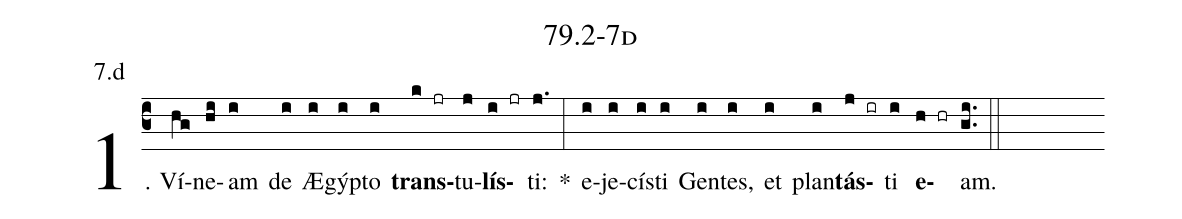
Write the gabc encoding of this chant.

name: 79.2-7d;
annotation: 7.d;
%%
(c3)1. Ví(hg)ne(hi)am(i) de(i) Æ(i)gýp(i)to(i) <b>trans</b>(k jr)tu(j)<b>lís</b>(i jr)ti:(j.) *(:) e(i)je(i)cís(i)ti(i) Gen(i)tes,(i) et(i) plan(i)<b>tás</b>(j ir)ti(i) <b>e</b>(h hr)am.(gi..) (::)


%E(i) u(i) o(j) u(i) a(h) e.(gi..) (::)
